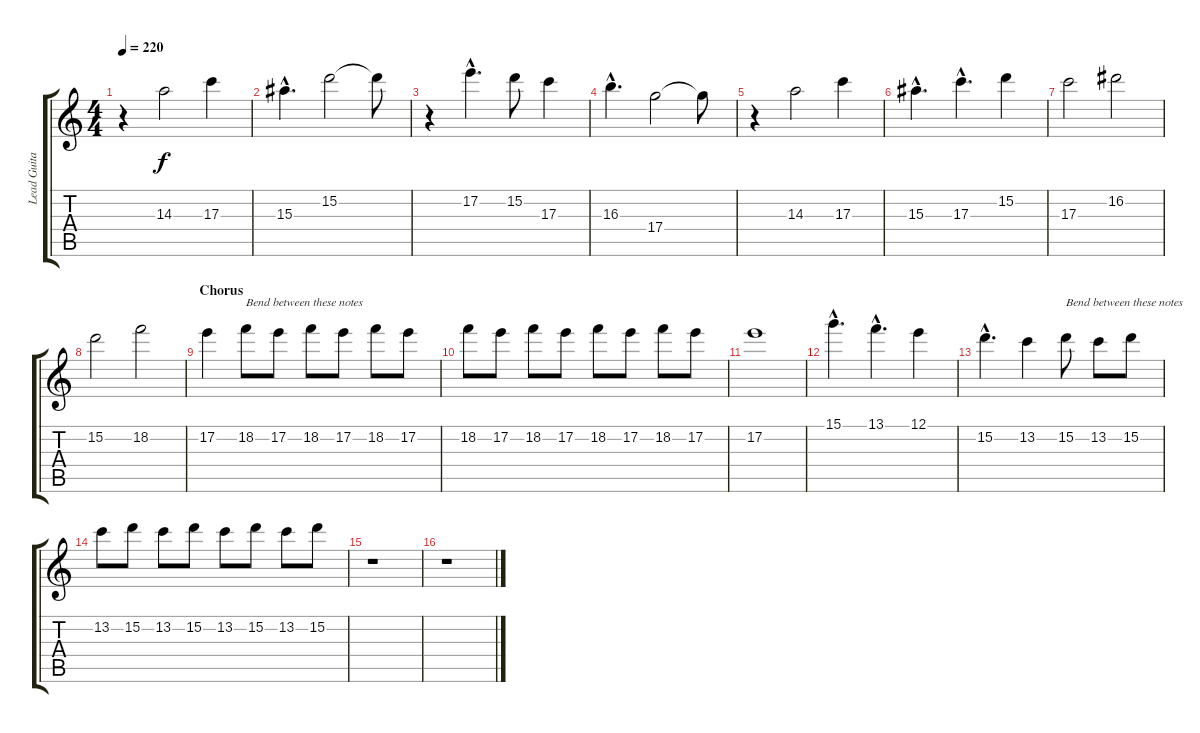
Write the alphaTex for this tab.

\track ("Lead Guitar" "Lead Guita") {instrument overdrivenguitar}
\staff {score tabs}
\tuning (E4 B3 G3 D3 A2 E2) {hide}
\ts (4 4)
\tempo 220
\clef g2
\ks c
r.4{dy f} 14.3.2 17.3.4 |
15.3{hac}.4{d} 15.2.2 15.2{t}.8 |
r.4 17.2{hac}.4{d} 15.2.8 17.3.4 |
16.3{hac}.4{d} 17.4.2 17.4{t}.8 |
r.4 14.3.2 17.3.4 |
15.3{hac}.4{d} 17.3{hac}.4{d} 15.2.4 |
17.3.2 16.2.2 |
15.2.2 18.2.2 |
\section ("" "Chorus")
17.2.4 18.2.8{txt "Bend between these notes"} 17.2.8 18.2.8 17.2.8 18.2.8 17.2.8 |
18.2.8 17.2.8 18.2.8 17.2.8 18.2.8 17.2.8 18.2.8 17.2.8 |
17.2.1 |
15.1{hac}.4{d} 13.1{hac}.4{d} 12.1.4 |
15.2{hac}.4{d} 13.2.4 15.2.8{txt "Bend between these notes"} 13.2.8 15.2.8 |
13.2.8 15.2.8 13.2.8 15.2.8 13.2.8 15.2.8 13.2.8 15.2.8 |
r.1 |
r.1
